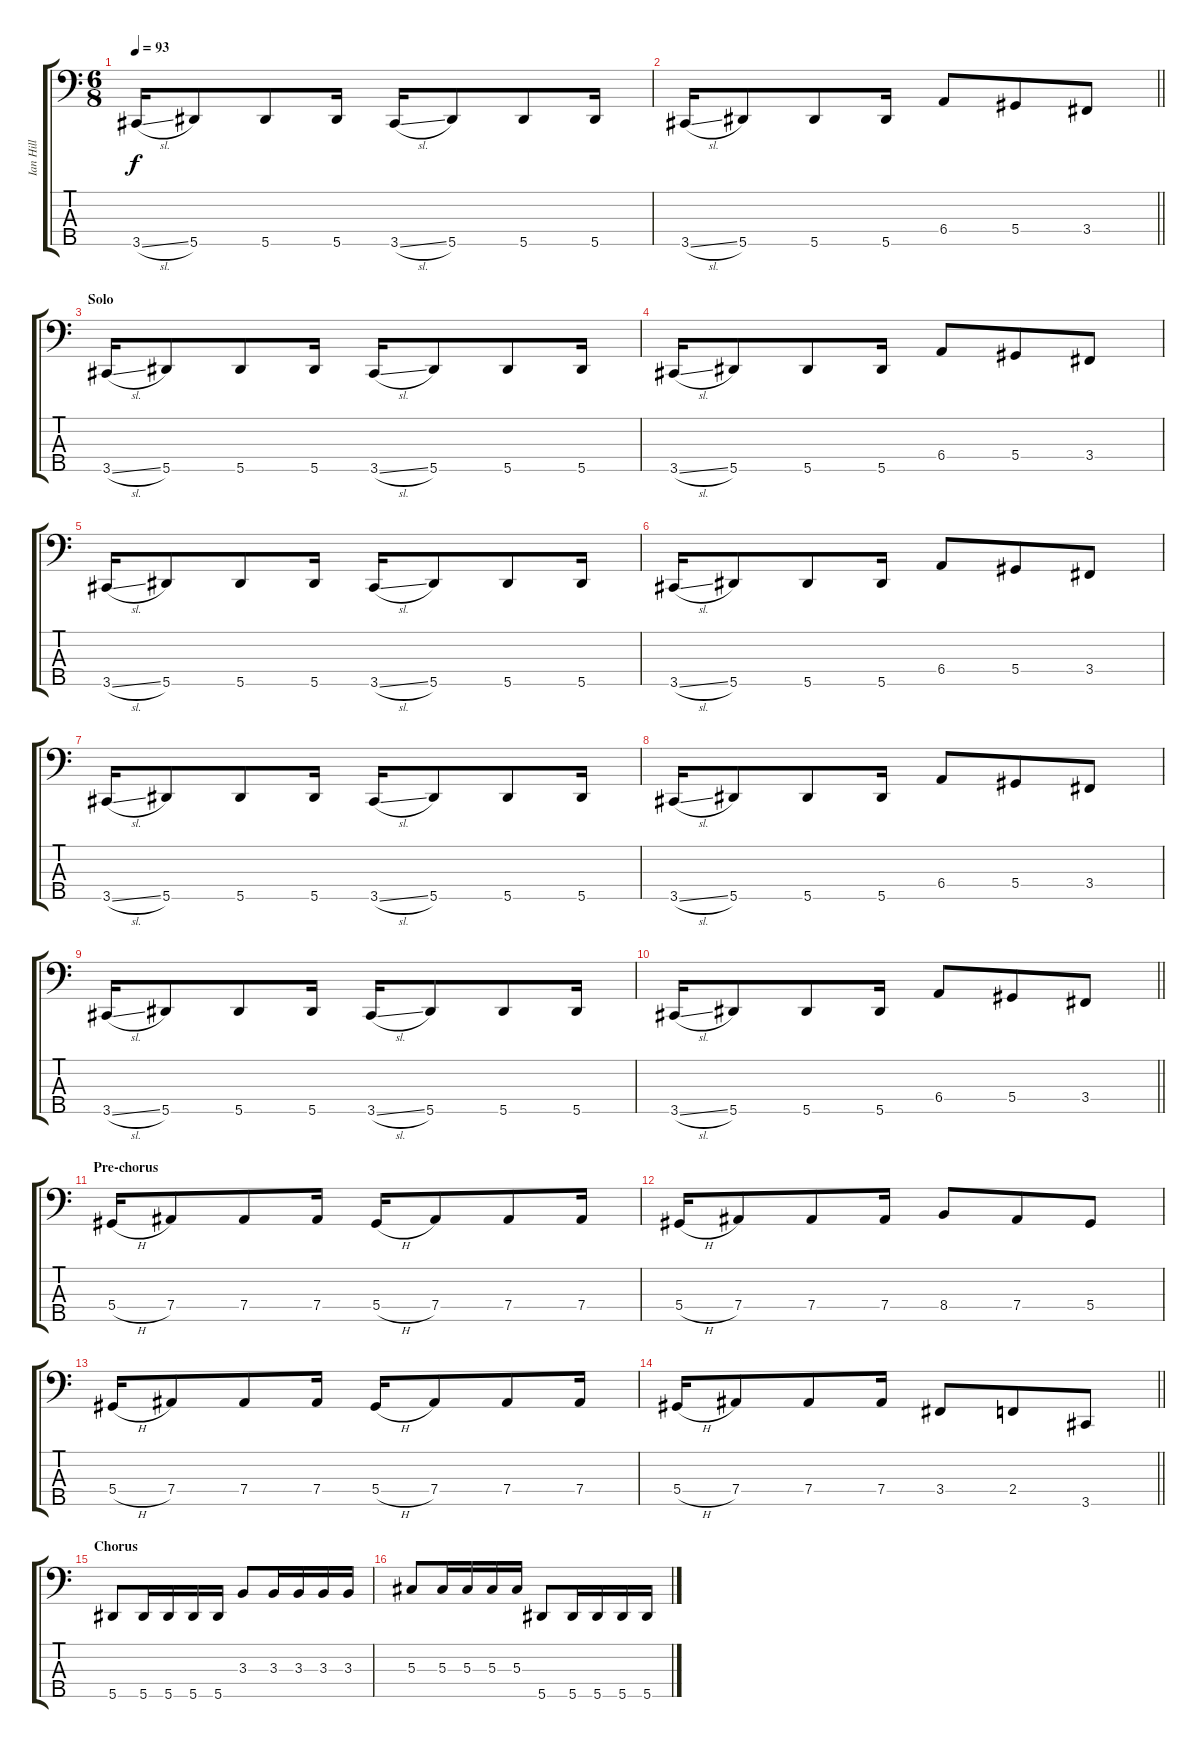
\track ("Ian Hill" "Ian Hill") {instrument electricbasspick}
\staff {score tabs}
\tuning (Gb2 Db2 Ab1 Eb1 Bb0) {hide}
\ts (6 8)
\tempo 93
\clef f4
\ks c
3.5{sl}.16{dy f} 5.5.8 5.5.8 5.5.16 3.5{sl}.16 5.5.8 5.5.8 5.5.16 |
\barLineRight lightlight
3.5{sl}.16 5.5.8 5.5.8 5.5.16 6.4.8 5.4.8 3.4.8 |
\section ("" "Solo")
3.5{sl}.16 5.5.8 5.5.8 5.5.16 3.5{sl}.16 5.5.8 5.5.8 5.5.16 |
3.5{sl}.16 5.5.8 5.5.8 5.5.16 6.4.8 5.4.8 3.4.8 |
3.5{sl}.16 5.5.8 5.5.8 5.5.16 3.5{sl}.16 5.5.8 5.5.8 5.5.16 |
3.5{sl}.16 5.5.8 5.5.8 5.5.16 6.4.8 5.4.8 3.4.8 |
3.5{sl}.16 5.5.8 5.5.8 5.5.16 3.5{sl}.16 5.5.8 5.5.8 5.5.16 |
3.5{sl}.16 5.5.8 5.5.8 5.5.16 6.4.8 5.4.8 3.4.8 |
3.5{sl}.16 5.5.8 5.5.8 5.5.16 3.5{sl}.16 5.5.8 5.5.8 5.5.16 |
\barLineRight lightlight
3.5{sl}.16 5.5.8 5.5.8 5.5.16 6.4.8 5.4.8 3.4.8 |
\section ("" "Pre-chorus")
5.4{h}.16 7.4.8 7.4.8 7.4.16 5.4{h}.16 7.4.8 7.4.8 7.4.16 |
5.4{h}.16 7.4.8 7.4.8 7.4.16 8.4.8 7.4.8 5.4.8 |
5.4{h}.16 7.4.8 7.4.8 7.4.16 5.4{h}.16 7.4.8 7.4.8 7.4.16 |
\barLineRight lightlight
5.4{h}.16 7.4.8 7.4.8 7.4.16 3.4.8 2.4.8 3.5.8 |
\section ("" "Chorus")
5.5.8 5.5.16 5.5.16 5.5.16 5.5.16 3.3.8 3.3.16 3.3.16 3.3.16 3.3.16 |
5.3.8 5.3.16 5.3.16 5.3.16 5.3.16 5.5.8 5.5.16 5.5.16 5.5.16 5.5.16
